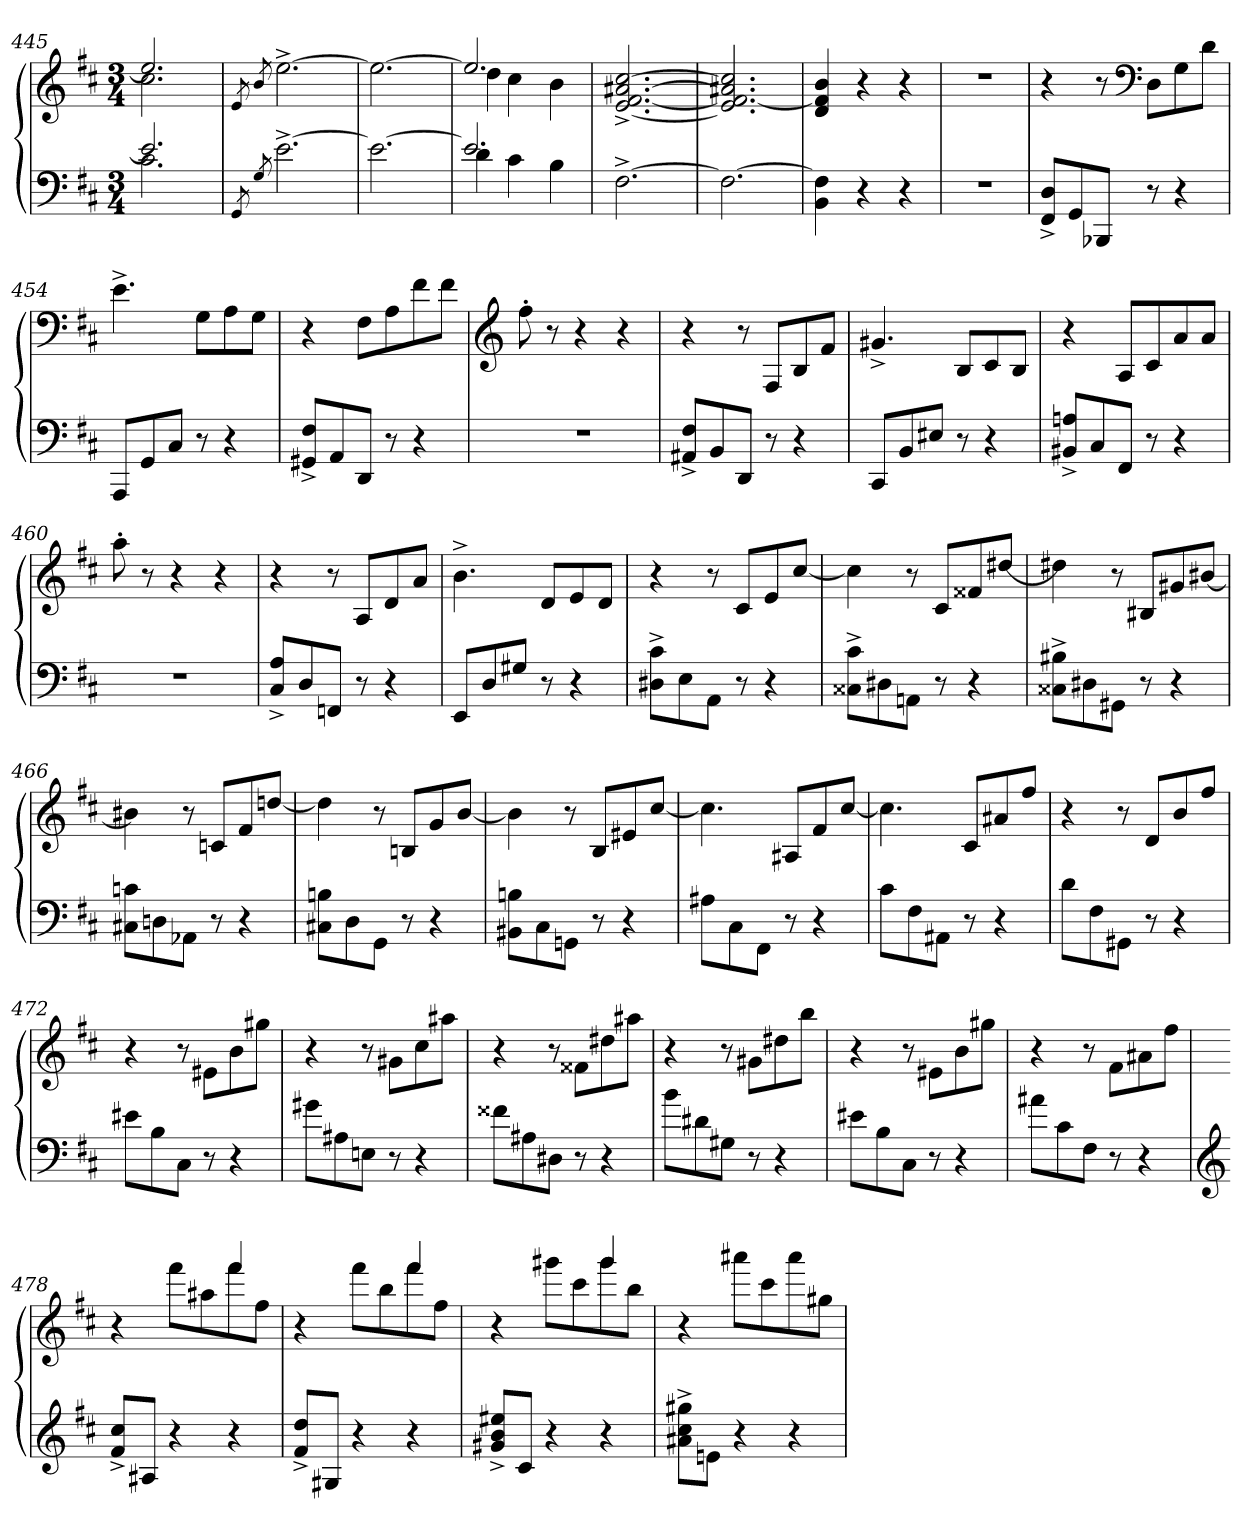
**kern	**kern
*part2	*part1
*staff2	*staff1
*clefF4	*clefG2
*k[f#c#]	*k[f#c#]
*M3/4	*M3/4
=445	=445
*^	*^
2.e/]	2.c#\	2.ee/]	2.cc#\
*v	*v	*	*
*	*v	*v
=446	=446
8qGG/	8qe/
8qG/	8qb/
[2.e^>\	[2.ee^>\
=447	=447
2.e\_	2.ee\_
=448	=448
*^	*^
2.e/]	4d\	2.ee/]	4dd\
.	4c#\	.	4cc#\
.	4B\	.	4b\
*v	*v	*	*
*	*v	*v
=449	=449
[2.F#^>\	[2.e/^> [2.f#/^> [2.a#X/^> [2.cc#/^>
=450	=450
2.F#\_	2.e/] 2.f#/_ 2.a#X/] 2.cc#/]
=451	=451
4BB\ 4F#\]	4d/ 4f#/] 4b/
4r	4r
4r	4r
=452	=452
2.r	2.r
=453	=453
8FF#/^> 8D/^>L	4r
8GG/	.
8BBB-X/J	8r
*	*clefF4
8r	8D\L
4r	8G\
.	8d\J
=454	=454
8AAA/L	4.e^>\
8GG/	.
8C#/J	.
8r	8G\L
4r	8A\
.	8G\J
=455	=455
8GG#X/^> 8F#/^>L	4r
8AA/	.
8DD/J	8F#\L
8r	8A\
4r	8f#\
.	8f#\J
=456	=456
*	*clefG2
2.r	8ff#'>\
.	8r
.	4r
.	4r
=457	=457
8AA#X/^> 8F#/^>L	4r
8BB/	.
8DD/J	8r
8r	8F#/L
4r	8B/
.	8f#/J
=458	=458
8CC#/L	4.g#X^>/
8BB/	.
8E#X/J	.
8r	8B/L
4r	8c#/
.	8B/J
=459	=459
8BB#X/^> 8An/^>L	4r
8C#/	.
8FF#/J	8A/L
8r	8c#/
4r	8a/
.	8a/J
=460	=460
2.r	8aa'>\
.	8r
.	4r
.	4r
=461	=461
8C#/^> 8A/^>L	4r
8D/	.
8FFn/J	8r
8r	8A/L
4r	8d/
.	8a/J
=462	=462
8EE/L	4.b^>\
8D/	.
8G#X/J	.
8r	8d/L
4r	8e/
.	8d/J
=463	=463
8D#X\^> 8c#\^>L	4r
8E\	.
8AA\J	8r
8r	8c#/L
4r	8e/
.	[8cc#/J
=464	=464
8C##X\^> 8c#\^>L	4cc#\]
8D#X\	.
8AAn\J	8r
8r	8c#/L
4r	8f##X/
.	[8dd#X/J
=465	=465
8C##X\^> 8B#X\^>L	4dd#X\]
8D#X\	.
8GG#X\J	8r
8r	8B#X/L
4r	8g#X/
.	[8b#/J
=466	=466
8C#X\ 8cn\L	4b#X\]
8Dn\	.
8AA-X\J	8r
8r	8cn/L
4r	8f#/
.	[8ddn/J
=467	=467
8C#X\ 8Bn\L	4dd\]
8D\	.
8GG\J	8r
8r	8Bn/L
4r	8g/
.	[8b/J
=468	=468
8BB#X\ 8Bn\L	4b\]
8C#\	.
8GGn\J	8r
8r	8B/L
4r	8e#X/
.	[8cc#/J
=469	=469
8A#X\L	4.cc#\]
8C#\	.
8FF#\J	.
8r	8A#X/L
4r	8f#/
.	[8cc#/J
=470	=470
8c#\L	4.cc#\]
8F#\	.
8AA#X\J	.
8r	8c#/L
4r	8a#X/
.	8ff#/J
=471	=471
8d\L	4r
8F#\	.
8GG#X\J	8r
8r	8d/L
4r	8b/
.	8ff#/J
=472	=472
8e#X\L	4r
8B\	.
8C#\J	8r
8r	8e#X\L
4r	8b\
.	8gg#X\J
=473	=473
8g#X\L	4r
8A#X\	.
8En\J	8r
8r	8g#X\L
4r	8cc#\
.	8aa#X\J
=474	=474
8f##X\L	4r
8A#X\	.
8D#X\J	8r
8r	8f##X\L
4r	8dd#X\
.	8aa#X\J
=475	=475
8b\L	4r
8d#X\	.
8G#X\J	8r
8r	8g#X\L
4r	8dd#X\
.	8bb\J
=476	=476
8e#X\L	4r
8B\	.
8C#/J	8r
8r	8e#X\L
4r	8b\
.	8gg#X\J
=477	=477
8a#X\L	4r
8c#\	.
8F#\J	8r
8r	8f#\L
4r	8a#X\
.	8ff#\J
=478	=478
*clefG2	*
*	*^
8f#/^> 8cc#/^>L	4r	2ryy
8A#X/J	.	.
4r	8fff#\L	.
.	8aa#X\	.
4r	8fff#\	4fff#/
.	8ff#\J	.
=479	=479	=479
8f#/^> 8dd/^>L	4r	2ryy
8G#X/J	.	.
4r	8fff#\L	.
.	8bb\	.
4r	8fff#\	4fff#/
.	8ff#\J	.
=480	=480	=480
8g#X/^> 8b/^> 8ee#X/^>L	4r	2ryy
8c#/J	.	.
4r	8ggg#X\L	.
.	8ccc#\	.
4r	8ggg#\	4ggg#/
.	8bb\J	.
*	*v	*v
=481	=481
8a#X\^> 8cc#\^> 8gg#X\^>L	4r
8en\J	.
4r	8aaa#X\L
.	8ccc#\
4r	8aaa#\
.	8gg#X\J
=	=
*-	*-
